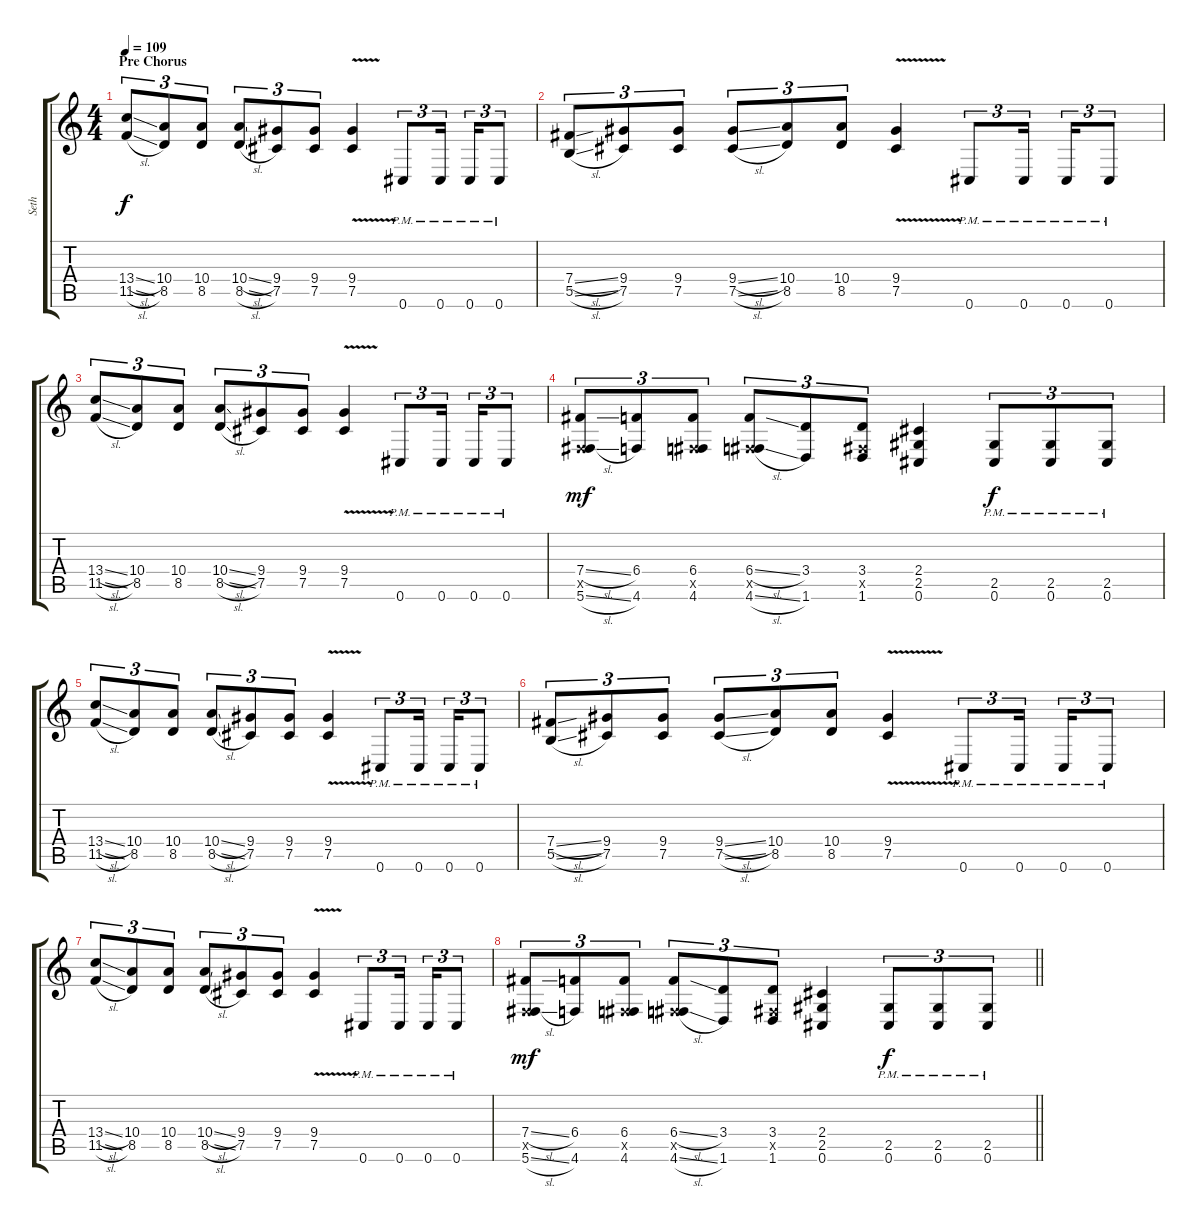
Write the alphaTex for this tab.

\track ("Seth " "Seth ") {instrument overdrivenguitar}
\staff {score tabs}
\tuning (Db4 Ab3 E3 B2 Gb2 Db2) {hide}
\ts (4 4)
\section ("" "Pre Chorus")
\tempo 109
\clef g2
\ks c
(13.4{sl} 11.5{sl}).8{tu (3 2) dy f} (10.4 8.5).8{tu (3 2)} (10.4 8.5).8{tu (3 2)} (10.4{sl} 8.5{sl}).8{tu (3 2)} (9.4 7.5).8{tu (3 2)} (9.4 7.5).8{tu (3 2)} (9.4{v} 7.5{v}).4 0.6{pm}.8{tu (3 2)} 0.6{pm}.16{tu (3 2) beam splitsecondary} 0.6{pm}.16{tu (3 2)} 0.6{pm}.8{tu (3 2)} |
(7.4{sl} 5.5{sl}).8{tu (3 2)} (9.4 7.5).8{tu (3 2)} (9.4 7.5).8{tu (3 2)} (9.4{sl} 7.5{sl}).8{tu (3 2)} (10.4 8.5).8{tu (3 2)} (10.4 8.5).8{tu (3 2)} (9.4{v} 7.5{v}).4 0.6{pm}.8{tu (3 2)} 0.6{pm}.16{tu (3 2) beam splitsecondary} 0.6{pm}.16{tu (3 2)} 0.6{pm}.8{tu (3 2)} |
(13.4{sl} 11.5{sl}).8{tu (3 2)} (10.4 8.5).8{tu (3 2)} (10.4 8.5).8{tu (3 2)} (10.4{sl} 8.5{sl}).8{tu (3 2)} (9.4 7.5).8{tu (3 2)} (9.4 7.5).8{tu (3 2)} (9.4{v} 7.5{v}).4 0.6{pm}.8{tu (3 2)} 0.6{pm}.16{tu (3 2) beam splitsecondary} 0.6{pm}.16{tu (3 2)} 0.6{pm}.8{tu (3 2)} |
(7.4{sl} 0.5{x} 5.6{sl}).8{tu (3 2) dy mf} (6.4 4.6).8{tu (3 2)} (6.4 0.5{x} 4.6).8{tu (3 2)} (6.4{sl} 0.5{x} 4.6{sl}).8{tu (3 2)} (3.4 1.6).8{tu (3 2)} (3.4 0.5{x} 1.6).8{tu (3 2)} (2.4 2.5 0.6).4 (2.5{pm} 0.6{pm}).8{tu (3 2) dy f} (2.5{pm} 0.6{pm}).8{tu (3 2)} (2.5{pm} 0.6{pm}).8{tu (3 2)} |
(13.4{sl} 11.5{sl}).8{tu (3 2)} (10.4 8.5).8{tu (3 2)} (10.4 8.5).8{tu (3 2)} (10.4{sl} 8.5{sl}).8{tu (3 2)} (9.4 7.5).8{tu (3 2)} (9.4 7.5).8{tu (3 2)} (9.4{v} 7.5{v}).4 0.6{pm}.8{tu (3 2)} 0.6{pm}.16{tu (3 2) beam splitsecondary} 0.6{pm}.16{tu (3 2)} 0.6{pm}.8{tu (3 2)} |
(7.4{sl} 5.5{sl}).8{tu (3 2)} (9.4 7.5).8{tu (3 2)} (9.4 7.5).8{tu (3 2)} (9.4{sl} 7.5{sl}).8{tu (3 2)} (10.4 8.5).8{tu (3 2)} (10.4 8.5).8{tu (3 2)} (9.4{v} 7.5{v}).4 0.6{pm}.8{tu (3 2)} 0.6{pm}.16{tu (3 2) beam splitsecondary} 0.6{pm}.16{tu (3 2)} 0.6{pm}.8{tu (3 2)} |
(13.4{sl} 11.5{sl}).8{tu (3 2)} (10.4 8.5).8{tu (3 2)} (10.4 8.5).8{tu (3 2)} (10.4{sl} 8.5{sl}).8{tu (3 2)} (9.4 7.5).8{tu (3 2)} (9.4 7.5).8{tu (3 2)} (9.4{v} 7.5{v}).4 0.6{pm}.8{tu (3 2)} 0.6{pm}.16{tu (3 2) beam splitsecondary} 0.6{pm}.16{tu (3 2)} 0.6{pm}.8{tu (3 2)} |
\barLineRight lightlight
(7.4{sl} 0.5{x} 5.6{sl}).8{tu (3 2) dy mf} (6.4 4.6).8{tu (3 2)} (6.4 0.5{x} 4.6).8{tu (3 2)} (6.4{sl} 0.5{x} 4.6{sl}).8{tu (3 2)} (3.4 1.6).8{tu (3 2)} (3.4 0.5{x} 1.6).8{tu (3 2)} (2.4 2.5 0.6).4 (2.5{pm} 0.6{pm}).8{tu (3 2) dy f} (2.5{pm} 0.6{pm}).8{tu (3 2)} (2.5{pm} 0.6{pm}).8{tu (3 2)}
